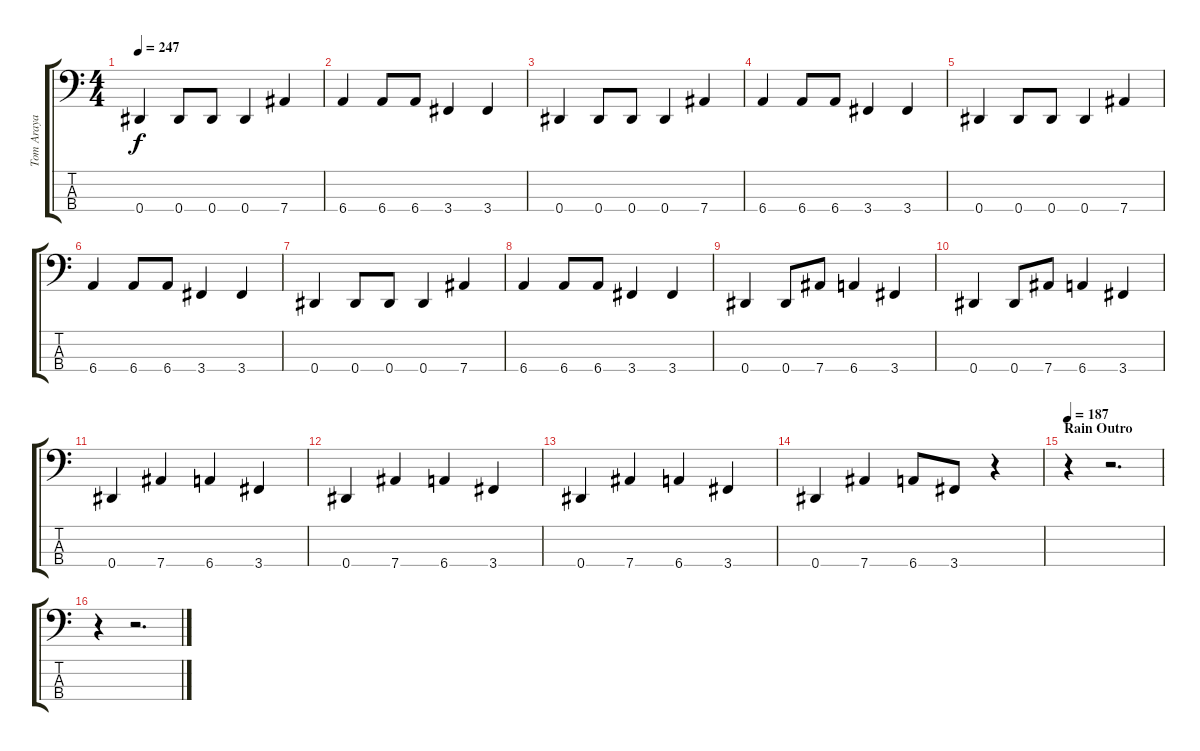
\track ("Tom Araya" "Tom Araya") {instrument electricbassfinger}
\staff {score tabs}
\tuning (Gb2 Db2 Ab1 Eb1) {hide}
\ts (4 4)
\tempo 247
\clef f4
\ks c
0.4.4{dy f} 0.4.8 0.4.8 0.4.4 7.4.4 |
6.4.4 6.4.8 6.4.8 3.4.4 3.4.4 |
0.4.4 0.4.8 0.4.8 0.4.4 7.4.4 |
6.4.4 6.4.8 6.4.8 3.4.4 3.4.4 |
0.4.4 0.4.8 0.4.8 0.4.4 7.4.4 |
6.4.4 6.4.8 6.4.8 3.4.4 3.4.4 |
0.4.4 0.4.8 0.4.8 0.4.4 7.4.4 |
6.4.4 6.4.8 6.4.8 3.4.4 3.4.4 |
0.4.4 0.4.8 7.4.8 6.4.4 3.4.4 |
0.4.4 0.4.8 7.4.8 6.4.4 3.4.4 |
0.4.4 7.4.4 6.4.4 3.4.4 |
0.4.4 7.4.4 6.4.4 3.4.4 |
0.4.4 7.4.4 6.4.4 3.4.4 |
0.4.4 7.4.4 6.4.8 3.4.8 r.4 |
\section ("" "Rain Outro")
\tempo 187
r.4 r.2{d} |
r.4 r.2{d}
